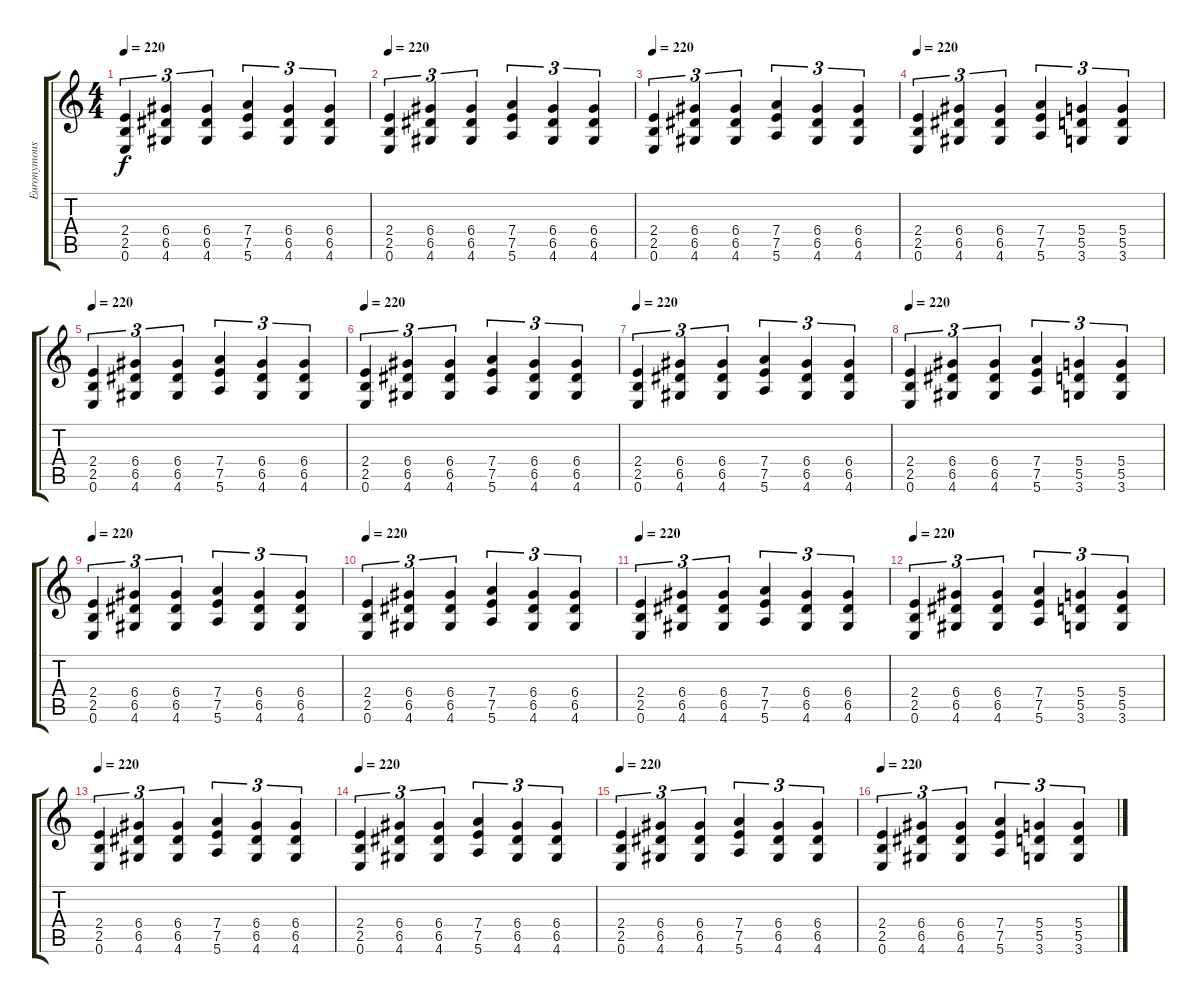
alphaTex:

\track ("Euronymous" "Euronymous") {instrument distortionguitar}
\staff {score tabs}
\tuning (E4 B3 G3 D3 A2 E2) {hide}
\ts (4 4)
\tempo 220
\clef g2
\ks c
(2.4 2.5 0.6).4{tu (3 2) dy f volume 16 instrument distortionguitar} (6.4 6.5 4.6).4{tu (3 2)} (6.4 6.5 4.6).4{tu (3 2)} (7.4 7.5 5.6).4{tu (3 2)} (6.4 6.5 4.6).4{tu (3 2)} (6.4 6.5 4.6).4{tu (3 2)} |
\tempo 220
(2.4 2.5 0.6).4{tu (3 2) instrument distortionguitar} (6.4 6.5 4.6).4{tu (3 2)} (6.4 6.5 4.6).4{tu (3 2)} (7.4 7.5 5.6).4{tu (3 2)} (6.4 6.5 4.6).4{tu (3 2)} (6.4 6.5 4.6).4{tu (3 2)} |
\tempo 220
(2.4 2.5 0.6).4{tu (3 2) instrument distortionguitar} (6.4 6.5 4.6).4{tu (3 2)} (6.4 6.5 4.6).4{tu (3 2)} (7.4 7.5 5.6).4{tu (3 2)} (6.4 6.5 4.6).4{tu (3 2)} (6.4 6.5 4.6).4{tu (3 2)} |
\tempo 220
(2.4 2.5 0.6).4{tu (3 2) instrument distortionguitar} (6.4 6.5 4.6).4{tu (3 2)} (6.4 6.5 4.6).4{tu (3 2)} (7.4 7.5 5.6).4{tu (3 2)} (5.4 5.5 3.6).4{tu (3 2)} (5.4 5.5 3.6).4{tu (3 2)} |
\tempo 220
(2.4 2.5 0.6).4{tu (3 2) volume 16 instrument distortionguitar} (6.4 6.5 4.6).4{tu (3 2)} (6.4 6.5 4.6).4{tu (3 2)} (7.4 7.5 5.6).4{tu (3 2)} (6.4 6.5 4.6).4{tu (3 2)} (6.4 6.5 4.6).4{tu (3 2)} |
\tempo 220
(2.4 2.5 0.6).4{tu (3 2) instrument distortionguitar} (6.4 6.5 4.6).4{tu (3 2)} (6.4 6.5 4.6).4{tu (3 2)} (7.4 7.5 5.6).4{tu (3 2)} (6.4 6.5 4.6).4{tu (3 2)} (6.4 6.5 4.6).4{tu (3 2)} |
\tempo 220
(2.4 2.5 0.6).4{tu (3 2) instrument distortionguitar} (6.4 6.5 4.6).4{tu (3 2)} (6.4 6.5 4.6).4{tu (3 2)} (7.4 7.5 5.6).4{tu (3 2)} (6.4 6.5 4.6).4{tu (3 2)} (6.4 6.5 4.6).4{tu (3 2)} |
\tempo 220
(2.4 2.5 0.6).4{tu (3 2) instrument distortionguitar} (6.4 6.5 4.6).4{tu (3 2)} (6.4 6.5 4.6).4{tu (3 2)} (7.4 7.5 5.6).4{tu (3 2)} (5.4 5.5 3.6).4{tu (3 2)} (5.4 5.5 3.6).4{tu (3 2)} |
\tempo 220
(2.4 2.5 0.6).4{tu (3 2) volume 16 instrument distortionguitar} (6.4 6.5 4.6).4{tu (3 2)} (6.4 6.5 4.6).4{tu (3 2)} (7.4 7.5 5.6).4{tu (3 2)} (6.4 6.5 4.6).4{tu (3 2)} (6.4 6.5 4.6).4{tu (3 2)} |
\tempo 220
(2.4 2.5 0.6).4{tu (3 2) instrument distortionguitar} (6.4 6.5 4.6).4{tu (3 2)} (6.4 6.5 4.6).4{tu (3 2)} (7.4 7.5 5.6).4{tu (3 2)} (6.4 6.5 4.6).4{tu (3 2)} (6.4 6.5 4.6).4{tu (3 2)} |
\tempo 220
(2.4 2.5 0.6).4{tu (3 2) instrument distortionguitar} (6.4 6.5 4.6).4{tu (3 2)} (6.4 6.5 4.6).4{tu (3 2)} (7.4 7.5 5.6).4{tu (3 2)} (6.4 6.5 4.6).4{tu (3 2)} (6.4 6.5 4.6).4{tu (3 2)} |
\tempo 220
(2.4 2.5 0.6).4{tu (3 2) instrument distortionguitar} (6.4 6.5 4.6).4{tu (3 2)} (6.4 6.5 4.6).4{tu (3 2)} (7.4 7.5 5.6).4{tu (3 2)} (5.4 5.5 3.6).4{tu (3 2)} (5.4 5.5 3.6).4{tu (3 2)} |
\tempo 220
(2.4 2.5 0.6).4{tu (3 2) volume 16 instrument distortionguitar} (6.4 6.5 4.6).4{tu (3 2)} (6.4 6.5 4.6).4{tu (3 2)} (7.4 7.5 5.6).4{tu (3 2)} (6.4 6.5 4.6).4{tu (3 2)} (6.4 6.5 4.6).4{tu (3 2)} |
\tempo 220
(2.4 2.5 0.6).4{tu (3 2) instrument distortionguitar} (6.4 6.5 4.6).4{tu (3 2)} (6.4 6.5 4.6).4{tu (3 2)} (7.4 7.5 5.6).4{tu (3 2)} (6.4 6.5 4.6).4{tu (3 2)} (6.4 6.5 4.6).4{tu (3 2)} |
\tempo 220
(2.4 2.5 0.6).4{tu (3 2) instrument distortionguitar} (6.4 6.5 4.6).4{tu (3 2)} (6.4 6.5 4.6).4{tu (3 2)} (7.4 7.5 5.6).4{tu (3 2)} (6.4 6.5 4.6).4{tu (3 2)} (6.4 6.5 4.6).4{tu (3 2)} |
\tempo 220
(2.4 2.5 0.6).4{tu (3 2) instrument distortionguitar} (6.4 6.5 4.6).4{tu (3 2)} (6.4 6.5 4.6).4{tu (3 2)} (7.4 7.5 5.6).4{tu (3 2)} (5.4 5.5 3.6).4{tu (3 2)} (5.4 5.5 3.6).4{tu (3 2)}
